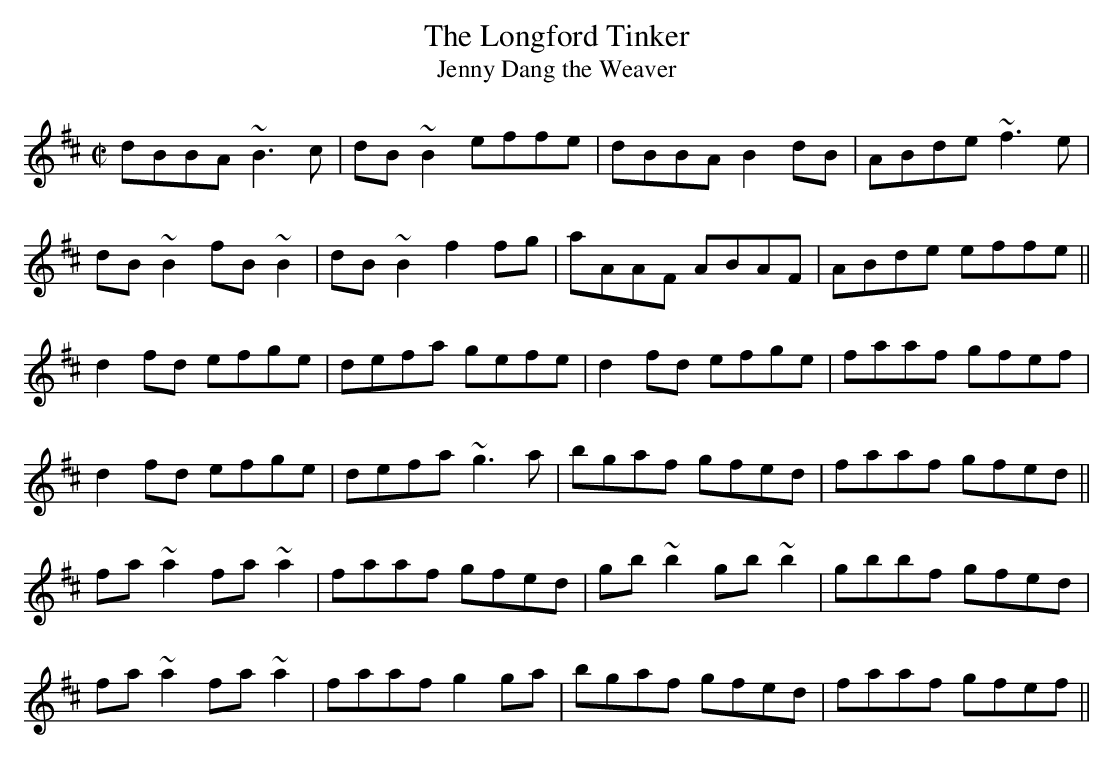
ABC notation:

X:1
T:Longford Tinker, The
T:Jenny Dang the Weaver
M:C|
K:D
dBBA ~B3c|dB~B2 effe|dBBA B2dB|ABde ~f3e|
dB~B2 fB~B2|dB~B2 f2fg|aAAF ABAF|ABde effe||
d2fd efge|defa gefe|d2fd efge|faaf gfef|
d2fd efge|defa ~g3a|bgaf gfed|faaf gfed||
fa~a2 fa~a2|faaf gfed|gb~b2 gb~b2|gbbf gfed|
fa~a2 fa~a2|faaf g2ga|bgaf gfed|faaf gfef||
